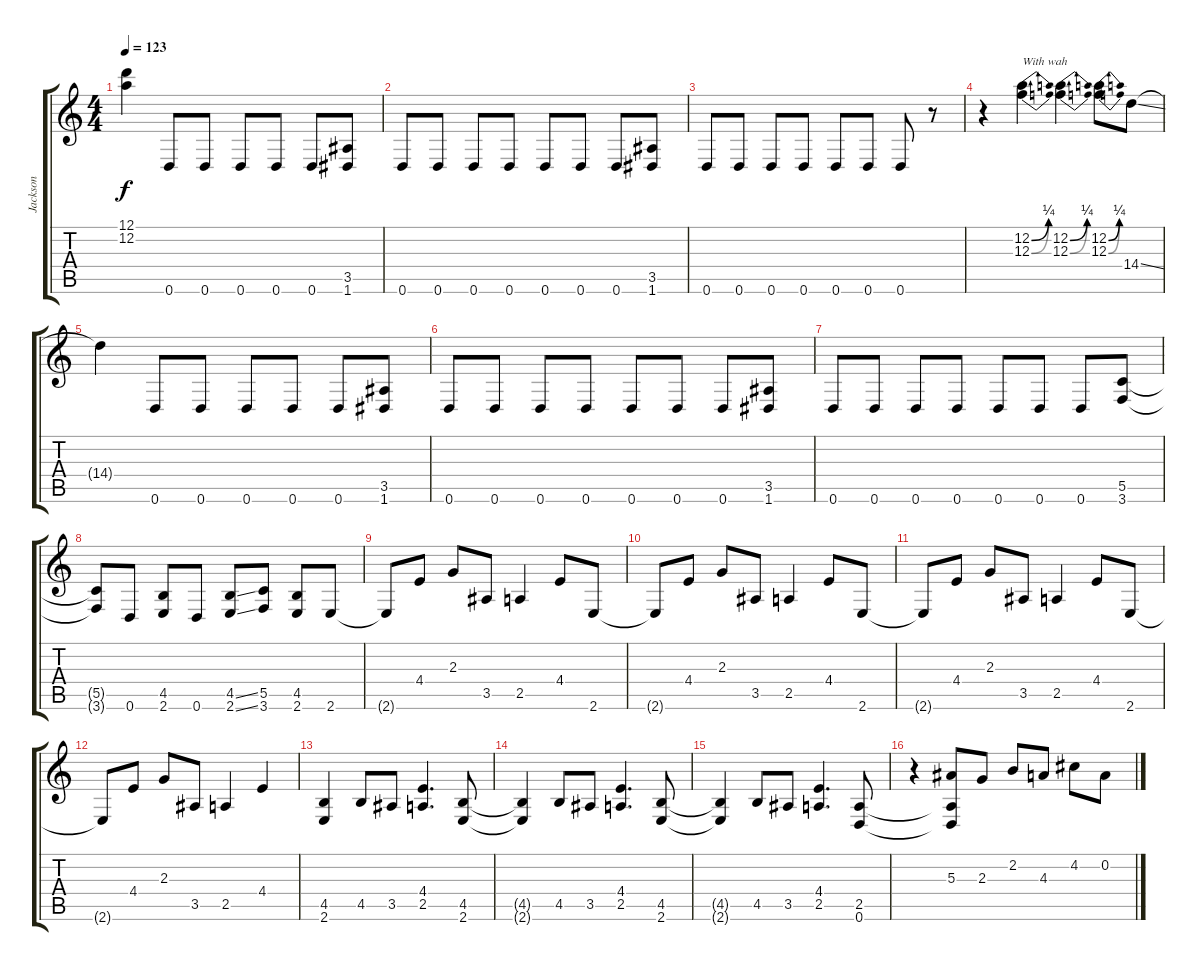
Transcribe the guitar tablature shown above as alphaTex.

\track ("Jackson" "Jackson") {instrument overdrivenguitar}
\staff {score tabs}
\tuning (D4 A3 F3 C3 G2 D2) {hide}
\ts (4 4)
\tempo 123
\clef g2
\ks c
(12.1{t} 12.2{t}).4{dy f} 0.6.8 0.6.8 0.6.8 0.6.8 0.6.8 (3.5 1.6).8 |
0.6.8 0.6.8 0.6.8 0.6.8 0.6.8 0.6.8 0.6.8 (3.5 1.6).8 |
0.6.8 0.6.8 0.6.8 0.6.8 0.6.8 0.6.8 0.6.8 r.8 |
r.4 (12.2{be (bend 0 0 60 1)} 12.3{be (bend 0 0 60 1)}).4{txt "With wah"} (12.2{be (bend 0 0 60 1)} 12.3{be (bend 0 0 60 1)}).4 (12.2{be (bend 0 0 60 1)} 12.3{be (bend 0 0 60 1)}).8 14.4{ss}.8 |
14.4{t}.4 0.6.8 0.6.8 0.6.8 0.6.8 0.6.8 (3.5 1.6).8 |
0.6.8 0.6.8 0.6.8 0.6.8 0.6.8 0.6.8 0.6.8 (3.5 1.6).8 |
0.6.8 0.6.8 0.6.8 0.6.8 0.6.8 0.6.8 0.6.8 (5.5 3.6).8 |
(5.5{t} 3.6{t}).8 0.6.8 (4.5 2.6).8 0.6.8 (4.5{ss} 2.6{ss}).8 (5.5 3.6).8 (4.5 2.6).8 2.6.8 |
2.6{t}.8 4.4.8 2.3.8 3.5.8 2.5.4 4.4.8 2.6.8 |
2.6{t}.8 4.4.8 2.3.8 3.5.8 2.5.4 4.4.8 2.6.8 |
2.6{t}.8 4.4.8 2.3.8 3.5.8 2.5.4 4.4.8 2.6.8 |
2.6{t}.8 4.4.8 2.3.8 3.5.8 2.5.4 4.4.4 |
(4.5 2.6).4 4.5.8 3.5.8 (4.4 2.5).4{d} (4.5 2.6).8 |
(4.5{t} 2.6{t}).4 4.5.8 3.5.8 (4.4 2.5).4{d} (4.5 2.6).8 |
(4.5{t} 2.6{t}).4 4.5.8 3.5.8 (4.4 2.5).4{d} (2.5 0.6).8 |
r.4 (5.3 2.5{t} 0.6{t}).8 2.3.8 2.2.8 4.3.8 4.2.8 0.2.8
